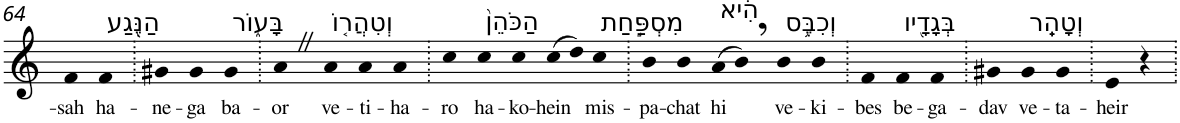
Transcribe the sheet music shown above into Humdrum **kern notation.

**kern	**text
*part1	*part1
*staff1	*staff1
*I"Piano	*
*I'Pno	*
!!LO:PB:g=z
*clefG2	*
*k[]	*
=64	=64
!	!LO:LY:b
4f	-sah
!LO:TX:a:t=הַנֶּ֖גַע	!
!	!LO:LY:b
4f	ha-
=65.	=65.
!	!LO:LY:b
4g#X	-ne-
!	!LO:LY:b
4g#	-ga
!LO:TX:a:t=בָּע֑וֹר	!
!	!LO:LY:b
4g#	ba-
=66.	=66.
!	!LO:LY:b
4aZ	-or
!LO:TX:a:t=וְטִהֲר֤וֹ	!
!	!LO:LY:b
4a	ve-
!	!LO:LY:b
4a	-ti-
!	!LO:LY:b
4a	-ha-
=67.	=67.
!	!LO:LY:b
4cc	-ro
!LO:TX:a:t=הַכֹּהֵן֙	!
!	!LO:LY:b
4cc	ha-
!	!LO:LY:b
4cc	-ko-
!	!LO:LY:b
(>8cc	-hein
8dd)	.
!LO:TX:a:t=מִסְפַּ֣חַת	!
!	!LO:LY:b
4cc	mis-
=68.	=68.
!	!LO:LY:b
4b	-pa-
!	!LO:LY:b
4b	-chat
!LO:TX:a:t=הִ֔יא	!
!	!LO:LY:b
(>8a	hi
8b,)	.
!LO:TX:a:t=וְכִבֶּ֥ס	!
!	!LO:LY:b
4b	ve-
!	!LO:LY:b
4b	-ki-
=69.	=69.
!	!LO:LY:b
4f	-bes
!LO:TX:a:t=בְּגָדָ֖יו	!
!	!LO:LY:b
4f	be-
!	!LO:LY:b
4f	-ga-
=70.	=70.
!	!LO:LY:b
4g#X	-dav
!LO:TX:a:t=וְטָהֵֽר	!
!	!LO:LY:b
4g#	ve-
!	!LO:LY:b
4g#	-ta-
=71.	=71.
!	!LO:LY:b
4e	-heir
4r	.
=.	=.
*-	*-
